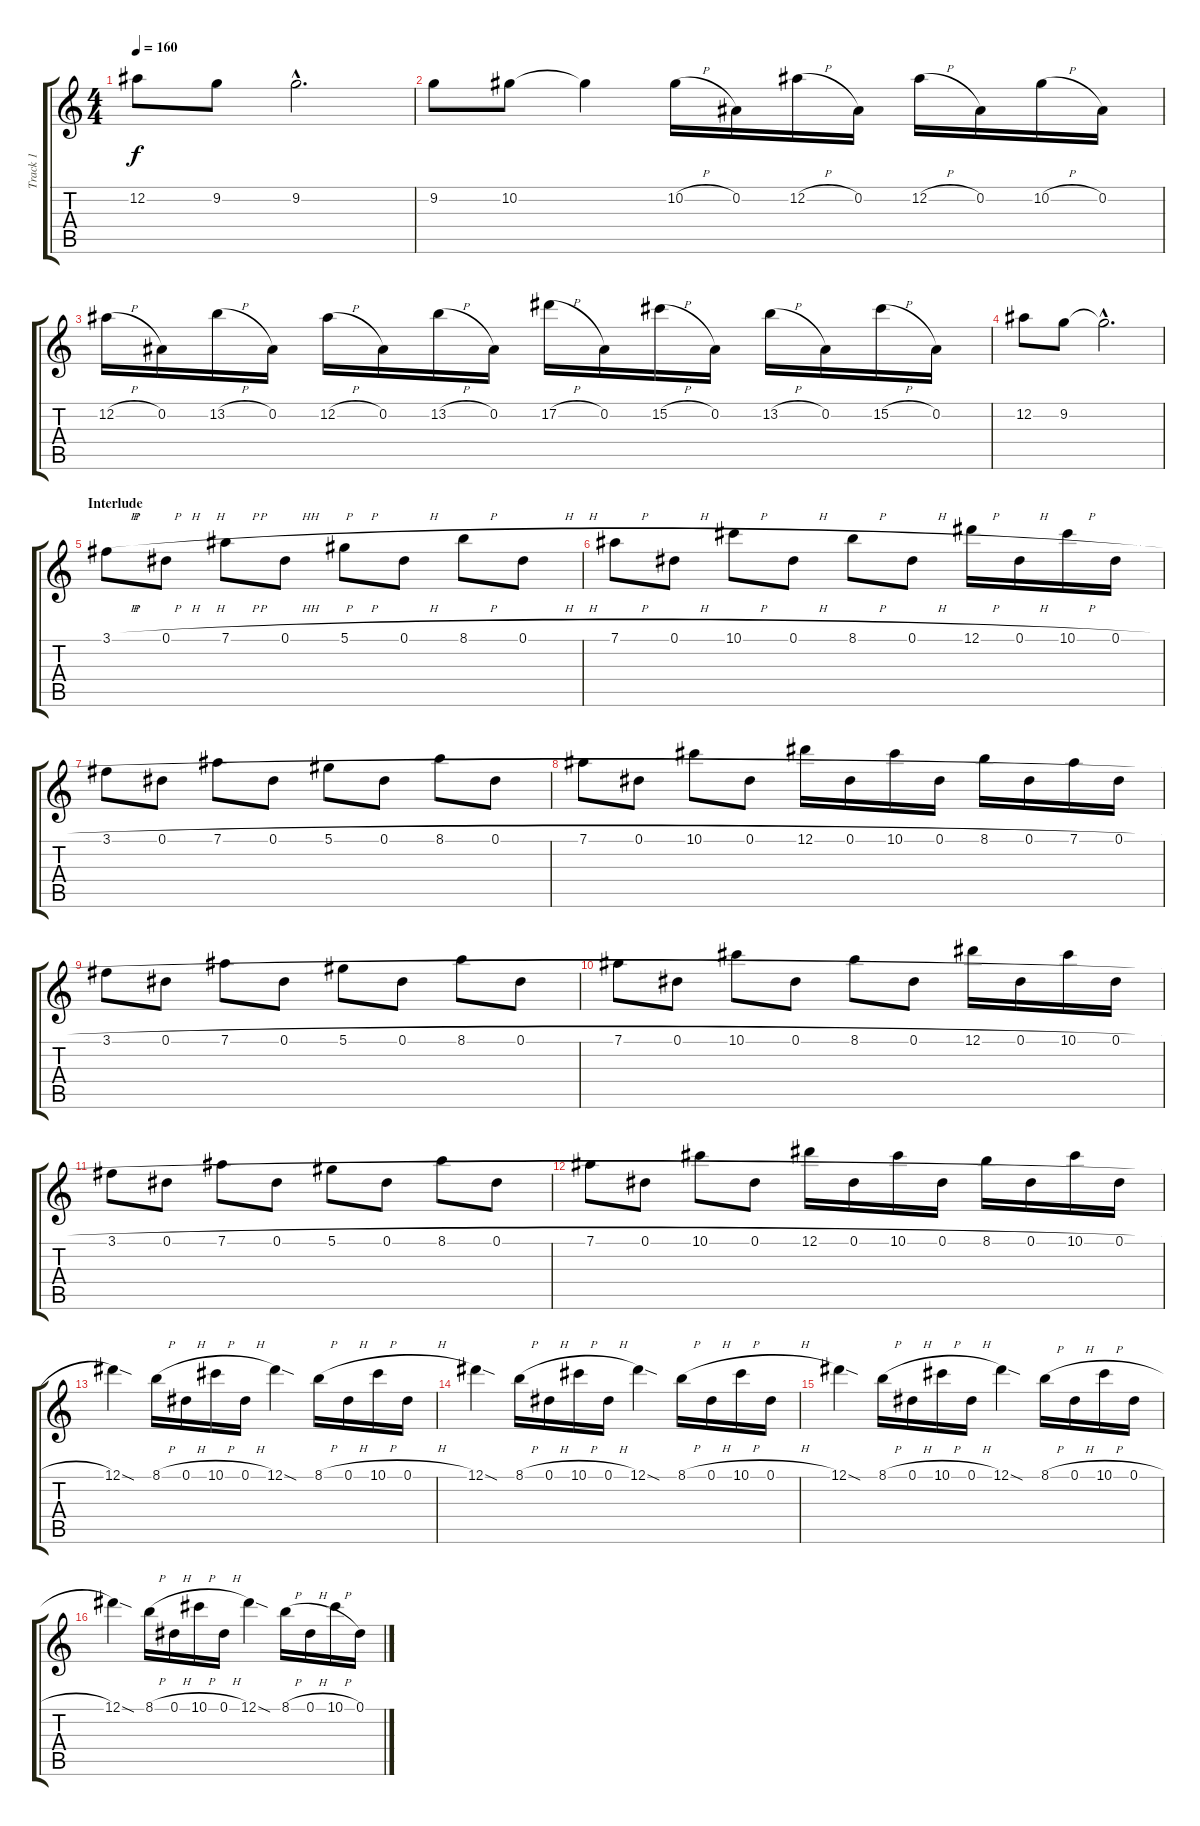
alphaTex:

\track ("Track 1" "Track 1") {instrument distortionguitar}
\staff {score tabs}
\tuning (Eb4 Bb3 Gb3 Db3 Ab2 Eb2) {hide}
\ts (4 4)
\tempo 160
\clef g2
\ks c
12.2.8{dy f} 9.2.8 9.2{hac}.2{d} |
9.2.8 10.2.8 10.2{t}.4 10.2{h}.16 0.2.16 12.2{h}.16 0.2.16 12.2{h}.16 0.2.16 10.2{h}.16 0.2.16 |
12.2{h}.16 0.2.16 13.2{h}.16 0.2.16 12.2{h}.16 0.2.16 13.2{h}.16 0.2.16 17.2{h}.16 0.2.16 15.2{h}.16 0.2.16 13.2{h}.16 0.2.16 15.2{h}.16 0.2.16 |
12.2.8 9.2.8 9.2{hac t}.2{d} |
\section ("" "Interlude")
3.1{h}.8 0.1{h}.8 7.1{h}.8 0.1{h}.8 5.1{h}.8 0.1{h}.8 8.1{h}.8 0.1{h}.8 |
7.1{h}.8 0.1{h}.8 10.1{h}.8 0.1{h}.8 8.1{h}.8 0.1{h}.8 12.1{h}.16 0.1{h}.16 10.1{h}.16 0.1{h}.16 |
3.1{h}.8 0.1{h}.8 7.1{h}.8 0.1{h}.8 5.1{h}.8 0.1{h}.8 8.1{h}.8 0.1{h}.8 |
7.1{h}.8 0.1{h}.8 10.1{h}.8 0.1{h}.8 12.1{h}.16 0.1{h}.16 10.1{h}.16 0.1{h}.16 8.1{h}.16 0.1{h}.16 7.1{h}.16 0.1{h}.16 |
3.1{h}.8 0.1{h}.8 7.1{h}.8 0.1{h}.8 5.1{h}.8 0.1{h}.8 8.1{h}.8 0.1{h}.8 |
7.1{h}.8 0.1{h}.8 10.1{h}.8 0.1{h}.8 8.1{h}.8 0.1{h}.8 12.1{h}.16 0.1{h}.16 10.1{h}.16 0.1{h}.16 |
3.1{h}.8 0.1{h}.8 7.1{h}.8 0.1{h}.8 5.1{h}.8 0.1{h}.8 8.1{h}.8 0.1{h}.8 |
7.1{h}.8 0.1{h}.8 10.1{h}.8 0.1{h}.8 12.1{h}.16 0.1{h}.16 10.1{h}.16 0.1{h}.16 8.1{h}.16 0.1{h}.16 10.1{h}.16 0.1{h}.16 |
12.1{sod}.4{volume 0} 8.1{h}.16 0.1{h}.16 10.1{h}.16 0.1{h}.16 12.1{sod}.4 8.1{h}.16 0.1{h}.16 10.1{h}.16 0.1{h}.16 |
12.1{sod}.4 8.1{h}.16 0.1{h}.16 10.1{h}.16 0.1{h}.16 12.1{sod}.4 8.1{h}.16 0.1{h}.16 10.1{h}.16 0.1{h}.16 |
12.1{sod}.4 8.1{h}.16 0.1{h}.16 10.1{h}.16 0.1{h}.16 12.1{sod}.4 8.1{h}.16 0.1{h}.16 10.1{h}.16 0.1{h}.16 |
12.1{sod}.4 8.1{h}.16 0.1{h}.16 10.1{h}.16 0.1{h}.16 12.1{sod}.4 8.1{h}.16 0.1{h}.16 10.1{h}.16 0.1.16
